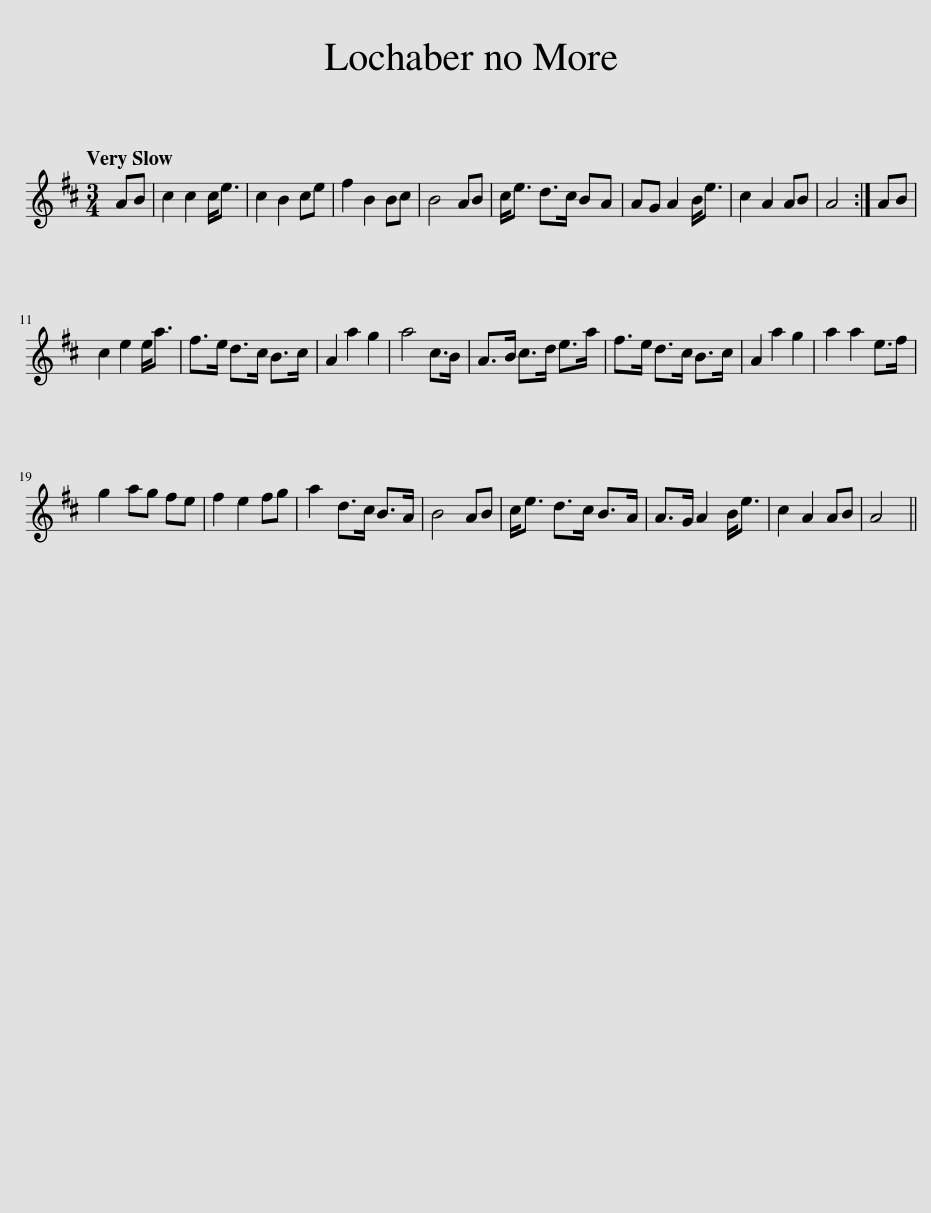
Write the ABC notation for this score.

X:1
L:1/8
Q:1/4=120
M:3/4
I:linebreak $
K:D
V:1 treble
V:1
 AB | c2 c2 c<e | c2 B2 ce | f2 B2 Bc | B4 AB | %5
 c<e d>c BA | AG A2 B<e | c2 A2 AB | A4 :| AB |$ %10
 c2 e2 e<a | f>e d>c B>c | A2 a2 g2 | a4 c>B | A>B c>d e>a | %15
 f>e d>c B>c | A2 a2 g2 | a2 a2 e>f |$ g2 ag fe | f2 e2 fg | %20
 a2 d>c B>A | B4 AB | c<e d>c B>A | A>G A2 B<e | c2 A2 AB | %25
 A4 || %26
